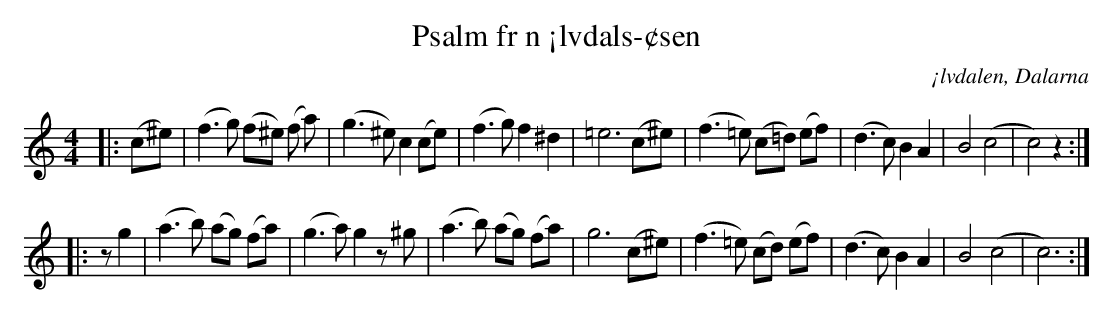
X:1
T:Psalm fr n ¡lvdals-¢sen
O:¡lvdalen, Dalarna
M:4/4
L:1/8
K:Am
[|: (c^e) | (f3 g) (f^e) (f a) | (g3 ^e) c2 (ce) | (f3 g) f2 ^d2 | =e6 (c^e) | (f3=e) (c=d) (ef) | (d3c) B2 A2 | B4(c4 | c4) z2 :|]
|: z1 g2 | (a3b) (ag) (fa) | (g3a) g2 z1 ^g | (a3 b) (ag) (fa) | g6 (c^e) | (f3 =e) (cd) (ef) | (d3 c) B2 A2 | B4 (c4 | c6) :|]
